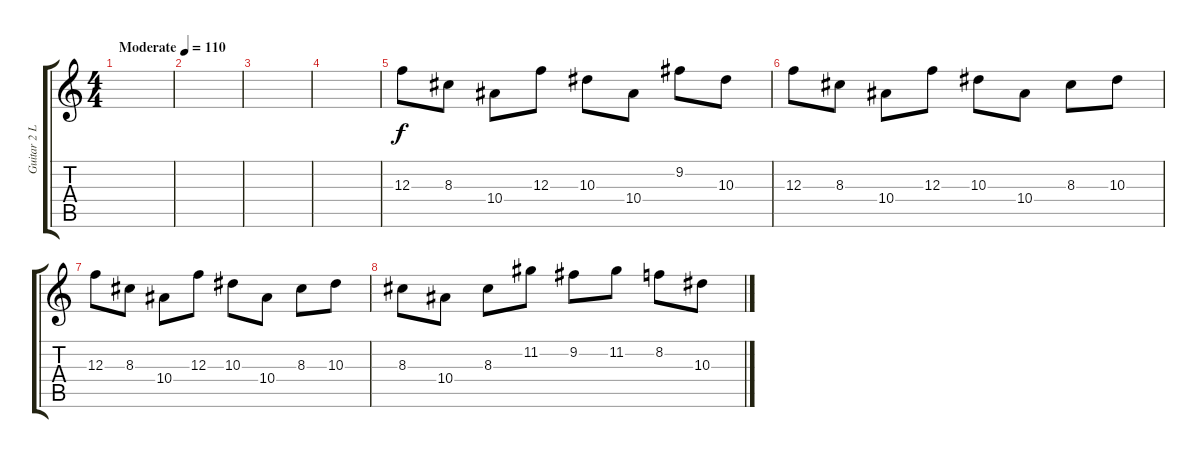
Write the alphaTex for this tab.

\track ("Guitar 2 Lead" "Guitar 2 L") {instrument distortionguitar}
\staff {score tabs}
\tuning (D4 A3 F3 C3 G2 D2) {hide}
\ts (4 4)
\tempo (110 "Moderate")
\clef g2
\ks c
|
|
|
|
12.3.8 8.3.8 10.4.8 12.3.8 10.3.8 10.4.8 9.2.8 10.3.8 |
12.3.8 8.3.8 10.4.8 12.3.8 10.3.8 10.4.8 8.3.8 10.3.8 |
12.3.8 8.3.8 10.4.8 12.3.8 10.3.8 10.4.8 8.3.8 10.3.8 |
8.3.8 10.4.8 8.3.8 11.2.8 9.2.8 11.2.8 8.2.8 10.3.8
